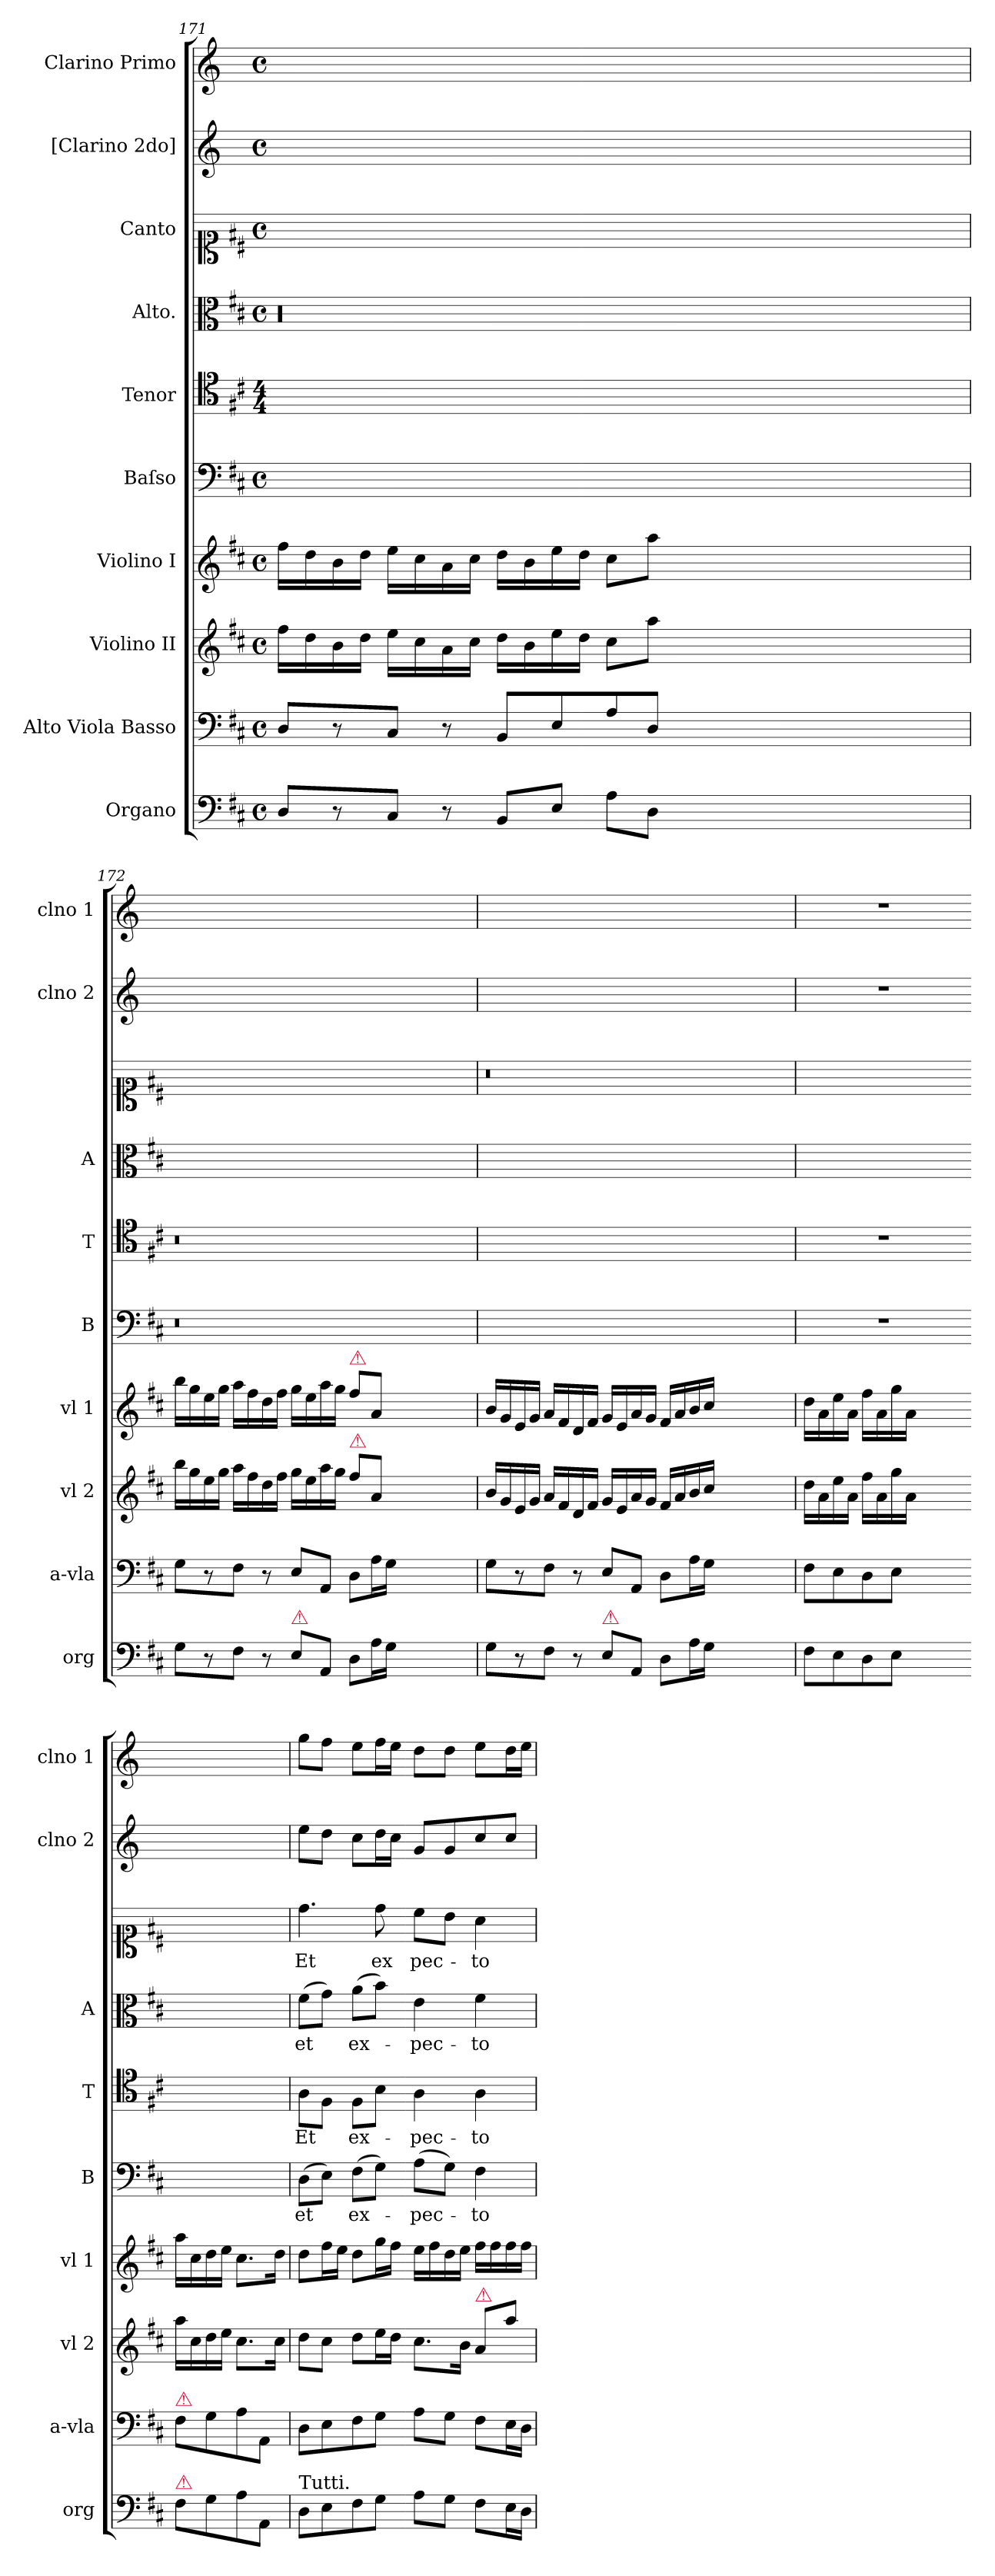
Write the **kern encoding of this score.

**kern	**kern	**kern	**kern	**kern	**text	**kern	**text	**kern	**text	**kern	**text	**kern	**kern
*part10	*part9	*part8	*part7	*part6	*part6	*part5	*part5	*part4	*part4	*part3	*part3	*part2	*part1
*staff10	*staff9	*staff8	*staff7	*staff6	*staff6	*staff5	*staff5	*staff4	*staff4	*staff3	*staff3	*staff2	*staff1
*I"Organo	*I"Alto Viola Basso	*I"Violino II	*I"Violino I	*I"Baſso	*	*I"Tenor	*	*I"Alto.	*	*I"Canto	*	*I"[Clarino 2do]	*I"Clarino Primo
*I'org	*I'a-vla	*I'vl 2	*I'vl 1	*I'B	*	*I'T	*	*I'A	*	*	*	*I'clno 2	*I'clno 1
*clefF4	*clefF4	*clefG2	*clefG2	*clefF4	*	*clefC4	*	*clefC3	*	*clefC1	*	*clefG2	*clefG2
*	*	*	*	*	*	*	*	*	*	*	*	*ITrd-1c-2	*ITrd-1c-2
*k[f#c#]	*k[f#c#]	*k[f#c#]	*k[f#c#]	*k[f#c#]	*	*k[f#c#]	*	*k[f#c#]	*	*k[f#c#]	*	*k[f#c#]	*k[f#c#]
*	*	*	*	*	*	*	*	*	*	*	*	*D:	*D:
*M4/4	*M4/4	*M4/4	*M4/4	*M4/4	*	*M4/4	*	*M4/4	*	*M4/4	*	*M4/4	*M4/4
*met(c)	*met(c)	*met(c)	*met(c)	*met(c)	*	*	*	*met(c)	*	*met(c)	*	*met(c)	*met(c)
=171	=171	=171	=171	=171	=171	=171	=171	=171	=171	=171	=171	=171	=171
8D/L	8D/L	16ff#\LL	16ff#\LL	00ryy	.	00ryy	.	00r	.	00ryy	.	00ryy	00ryy
.	.	16dd\	16dd\	.	.	.	.	.	.	.	.	.	.
8r	8r	16b\	16b\	.	.	.	.	.	.	.	.	.	.
.	.	16dd\JJ	16dd\JJ	.	.	.	.	.	.	.	.	.	.
8C#/J	8C#/J	16ee\LL	16ee\LL	.	.	.	.	.	.	.	.	.	.
.	.	16cc#\	16cc#\	.	.	.	.	.	.	.	.	.	.
8r	8r	16a\	16a\	.	.	.	.	.	.	.	.	.	.
.	.	16cc#\JJ	16cc#\JJ	.	.	.	.	.	.	.	.	.	.
8BB/L	8BB/L	16dd\LL	16dd\LL	.	.	.	.	.	.	.	.	.	.
.	.	16b\	16b\	.	.	.	.	.	.	.	.	.	.
8E/J	8E/	16ee\	16ee\	.	.	.	.	.	.	.	.	.	.
.	.	16dd\JJ	16dd\JJ	.	.	.	.	.	.	.	.	.	.
8A\L	8A/	8cc#\L	8cc#\L	.	.	.	.	.	.	.	.	.	.
8D\J	8D/J	8aa\J	8aa\J	.	.	.	.	.	.	.	.	.	.
0.ryy	0.ryy	0.ryy	0.ryy	.	.	.	.	.	.	.	.	.	.
=172	=172	=172	=172	=172	=172	=172	=172	=172	=172	=172	=172	=172	=172
8G\L	8G\L	16bb\LL	16bb\LL	0r	.	0r	.	0ryy	.	0ryy	.	0ryy	0ryy
.	.	16gg\	16gg\	.	.	.	.	.	.	.	.	.	.
8r	8r	16ee\	16ee\	.	.	.	.	.	.	.	.	.	.
.	.	16gg\JJ	16gg\JJ	.	.	.	.	.	.	.	.	.	.
8F#\J	8F#\J	16aa\LL	16aa\LL	.	.	.	.	.	.	.	.	.	.
.	.	16ff#\	16ff#\	.	.	.	.	.	.	.	.	.	.
8r	8r	16dd\	16dd\	.	.	.	.	.	.	.	.	.	.
.	.	16ff#\JJ	16ff#\JJ	.	.	.	.	.	.	.	.	.	.
!LO:TX:a:color=crimson:t=⚠	!	!	!	!	!	!	!	!	!	!	!	!	!
8E\L	8E/L	16gg\LL	16gg\LL	.	.	.	.	.	.	.	.	.	.
.	.	16ee\	16ee\	.	.	.	.	.	.	.	.	.	.
8AA/J	8AA/J	16aa\	16aa\	.	.	.	.	.	.	.	.	.	.
.	.	16gg\JJ	16gg\JJ	.	.	.	.	.	.	.	.	.	.
!	!	!	!LO:TX:a:color=crimson:t=⚠	!	!	!	!	!	!	!	!	!	!
!	!	!LO:TX:a:color=crimson:t=⚠	!	!	!	!	!	!	!	!	!	!	!
8D\L	8D\L	8ff#\L	8ff#\L	.	.	.	.	.	.	.	.	.	.
16A\L	16A\L	8a/J	8a/J	.	.	.	.	.	.	.	.	.	.
16G\JJ	16G\JJ	.	.	.	.	.	.	.	.	.	.	.	.
1ryy	1ryy	1ryy	1ryy	.	.	.	.	.	.	.	.	.	.
=173	=173	=173	=173	=173	=173	=173	=173	=173	=173	=173	=173	=173	=173
8G\L	8G\L	16b/LL	16b/LL	0ryy	.	0ryy	.	0ryy	.	0r	.	0ryy	0ryy
.	.	16g/	16g/	.	.	.	.	.	.	.	.	.	.
8r	8r	16e/	16e/	.	.	.	.	.	.	.	.	.	.
.	.	16g/JJ	16g/JJ	.	.	.	.	.	.	.	.	.	.
8F#\J	8F#\J	16a/LL	16a/LL	.	.	.	.	.	.	.	.	.	.
.	.	16f#/	16f#/	.	.	.	.	.	.	.	.	.	.
8r	8r	16d/	16d/	.	.	.	.	.	.	.	.	.	.
.	.	16f#/JJ	16f#/JJ	.	.	.	.	.	.	.	.	.	.
!LO:TX:a:color=crimson:t=⚠	!	!	!	!	!	!	!	!	!	!	!	!	!
8E\L	8E/L	16g/LL	16g/LL	.	.	.	.	.	.	.	.	.	.
.	.	16e/	16e/	.	.	.	.	.	.	.	.	.	.
8AA/J	8AA/J	16a/	16a/	.	.	.	.	.	.	.	.	.	.
.	.	16g/JJ	16g/JJ	.	.	.	.	.	.	.	.	.	.
8D\L	8D\L	16f#/LL	16f#/LL	.	.	.	.	.	.	.	.	.	.
.	.	16a/	16a/	.	.	.	.	.	.	.	.	.	.
16A\L	16A\L	16b/	16b/	.	.	.	.	.	.	.	.	.	.
16G\JJ	16G\JJ	16cc#/JJ	16cc#/JJ	.	.	.	.	.	.	.	.	.	.
1ryy	1ryy	1ryy	1ryy	.	.	.	.	.	.	.	.	.	.
=174	=174	=174	=174	=174	=174	=174	=174	=174	=174	=174	=174	=174	=174
8F#\L	8F#\L	16dd\LL	16dd\LL	1r	.	1r	.	1ryy	.	1ryy	.	1r	1r
.	.	16a\	16a\	.	.	.	.	.	.	.	.	.	.
8E\	8E\	16ee\	16ee\	.	.	.	.	.	.	.	.	.	.
.	.	16a\JJ	16a\JJ	.	.	.	.	.	.	.	.	.	.
8D\	8D\	16ff#\LL	16ff#\LL	.	.	.	.	.	.	.	.	.	.
.	.	16a\	16a\	.	.	.	.	.	.	.	.	.	.
8E\J	8E\J	16gg\	16gg\	.	.	.	.	.	.	.	.	.	.
.	.	16a\JJ	16a\JJ	.	.	.	.	.	.	.	.	.	.
2ryy	2ryy	2ryy	2ryy	.	.	.	.	.	.	.	.	.	.
=-	=-	=-	=-	=-	=-	=-	=-	=-	=-	=-	=-	=-	=-
!	!LO:TX:a:color=crimson:t=⚠	!	!	!	!	!	!	!	!	!	!	!	!
!LO:TX:a:color=crimson:t=⚠	!	!	!	!	!	!	!	!	!	!	!	!	!
8F#\L	8F#\L	16aa\LL	16aa\LL	2ryy	.	2ryy	.	2ryy	.	2ryy	.	2ryy	2ryy
.	.	16cc#\	16cc#\	.	.	.	.	.	.	.	.	.	.
8G\	8G\	16dd\	16dd\	.	.	.	.	.	.	.	.	.	.
.	.	16ee\JJ	16ee\JJ	.	.	.	.	.	.	.	.	.	.
8A\	8A\	8.cc#\L	8.cc#\L	.	.	.	.	.	.	.	.	.	.
8AA/J	8AA/J	.	.	.	.	.	.	.	.	.	.	.	.
.	.	16cc#\Jk	16dd\Jk	.	.	.	.	.	.	.	.	.	.
=175	=175	=175	=175	=175	=175	=175	=175	=175	=175	=175	=175	=175	=175
!LO:TX:a:t=Tutti.	!	!	!	!	!	!	!	!	!	!	!	!	!
8D\L	8D\L	8dd\L	8dd\L	(8D\L	et	8A\L	Et	(8f#\L	et	4.dd\	Et	8ff#\L	8aa\L
8E\	8E\	8cc#\J	16ff#\L	8E\J)	.	8F#\J	.	8g\J)	.	.	.	8ee\J	8gg\J
.	.	.	16ee\JJ	.	.	.	.	.	.	.	.	.	.
8F#\	8F#\	8dd\L	8dd\L	(8F#\L	ex-	8F#\L	ex-	(8a\L	ex-	.	.	8dd\L	8ff#\L
8G\J	8G\J	16ee\L	16gg\L	8G\J)	.	8B\J	.	8b\J)	.	8dd\	ex	16ee\L	16gg\L
.	.	16dd\JJ	16ff#\JJ	.	.	.	.	.	.	.	.	16dd\JJ	16ff#\JJ
=-	=-	=-	=-	=-	=-	=-	=-	=-	=-	=-	=-	=-	=-
8A\L	8A\L	8.cc#\L	16ee\LL	(8A\L	-pec-	4A\	-pec-	4e\	-pec-	8cc#\L	pec-	8a/L	8ee\L
.	.	.	16ff#\	.	.	.	.	.	.	.	.	.	.
8G\J	8G\J	.	16dd\	8G\J)	.	.	.	.	.	8b\J	.	8a/	8ee\J
.	.	16b\Jk	16ee\JJ	.	.	.	.	.	.	.	.	.	.
!	!	!LO:TX:a:color=crimson:t=⚠	!	!	!	!	!	!	!	!	!	!	!
8F#\L	8F#\L	8a/L	16ff#\LL	4F#\	-to	4A\	-to	4f#\	-to	4a\	-to	8dd/	8ff#\L
.	.	.	16ff#\	.	.	.	.	.	.	.	.	.	.
16E\L	16E\L	8aa\J	16ff#\	.	.	.	.	.	.	.	.	8dd/J	16ee\L
16D\JJ	16D\JJ	.	16ff#\JJ	.	.	.	.	.	.	.	.	.	16ff#\JJ
=	=	=	=	=	=	=	=	=	=	=	=	=	=
*-	*-	*-	*-	*-	*-	*-	*-	*-	*-	*-	*-	*-	*-
